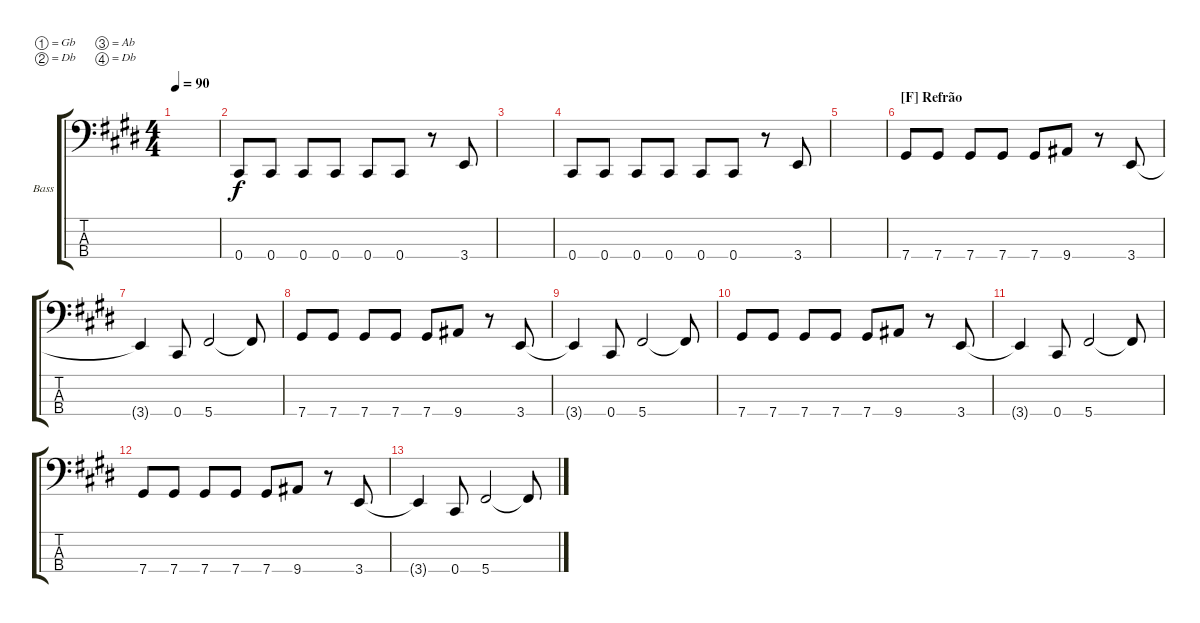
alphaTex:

\defaultSystemsLayout 4
\bracketExtendMode groupsimilarinstruments
\firstSystemTrackNameOrientation horizontal
\otherSystemsTrackNameOrientation horizontal
\track ("Baixo" "Bass") {multiBarRest instrument electricbassfinger}
\staff {score tabs}
\tuning (Gb2 Db2 Ab1 Db1)
\ts (4 4)
\tempo 90
\clef f4
\ks e
|
0.4.8 0.4.8 0.4.8 0.4.8 0.4.8 0.4.8 r.8 3.4.8 |
|
0.4.8 0.4.8 0.4.8 0.4.8 0.4.8 0.4.8 r.8 3.4.8 |
|
\section ("F" "Refrão")
7.4.8 7.4.8 7.4.8 7.4.8 7.4.8 9.4.8 r.8 3.4.8 |
3.4{t}.4 0.4.8 5.4.2 5.4{t}.8 |
7.4.8 7.4.8 7.4.8 7.4.8 7.4.8 9.4.8 r.8 3.4.8 |
3.4{t}.4 0.4.8 5.4.2 5.4{t}.8 |
7.4.8 7.4.8 7.4.8 7.4.8 7.4.8 9.4.8 r.8 3.4.8 |
3.4{t}.4 0.4.8 5.4.2 5.4{t}.8 |
7.4.8 7.4.8 7.4.8 7.4.8 7.4.8 9.4.8 r.8 3.4.8 |
3.4{t}.4 0.4.8 5.4.2 5.4{t}.8
